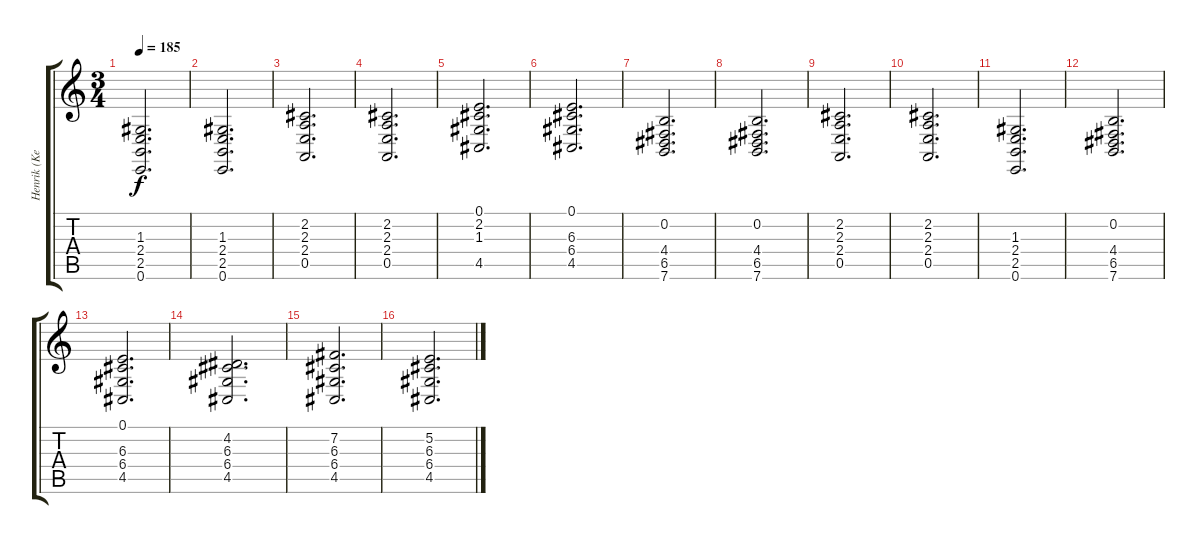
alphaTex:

\track ("Henrik (Keyboard)" "Henrik (Ke") {instrument stringensemble1}
\staff {score tabs}
\tuning (E4 B3 G3 D3 A2 E2) {hide}
\ts (3 4)
\tempo 185
\clef g2
\ks c
(1.3 2.4 2.5 0.6).2{d dy f} |
(1.3 2.4 2.5 0.6).2{d} |
(2.2 2.3 2.4 0.5).2{d} |
(2.2 2.3 2.4 0.5).2{d} |
(0.1 2.2 1.3 4.5).2{d} |
(0.1 6.3 6.4 4.5).2{d} |
(0.2 4.4 6.5 7.6).2{d} |
(0.2 4.4 6.5 7.6).2{d} |
(2.2 2.3 2.4 0.5).2{d} |
(2.2 2.3 2.4 0.5).2{d} |
(1.3 2.4 2.5 0.6).2{d} |
(0.2 4.4 6.5 7.6).2{d} |
(0.1 6.3 6.4 4.5).2{d} |
(4.2 6.3 6.4 4.5).2{d} |
(7.2 6.3 6.4 4.5).2{d} |
(5.2 6.3 6.4 4.5).2{d}
